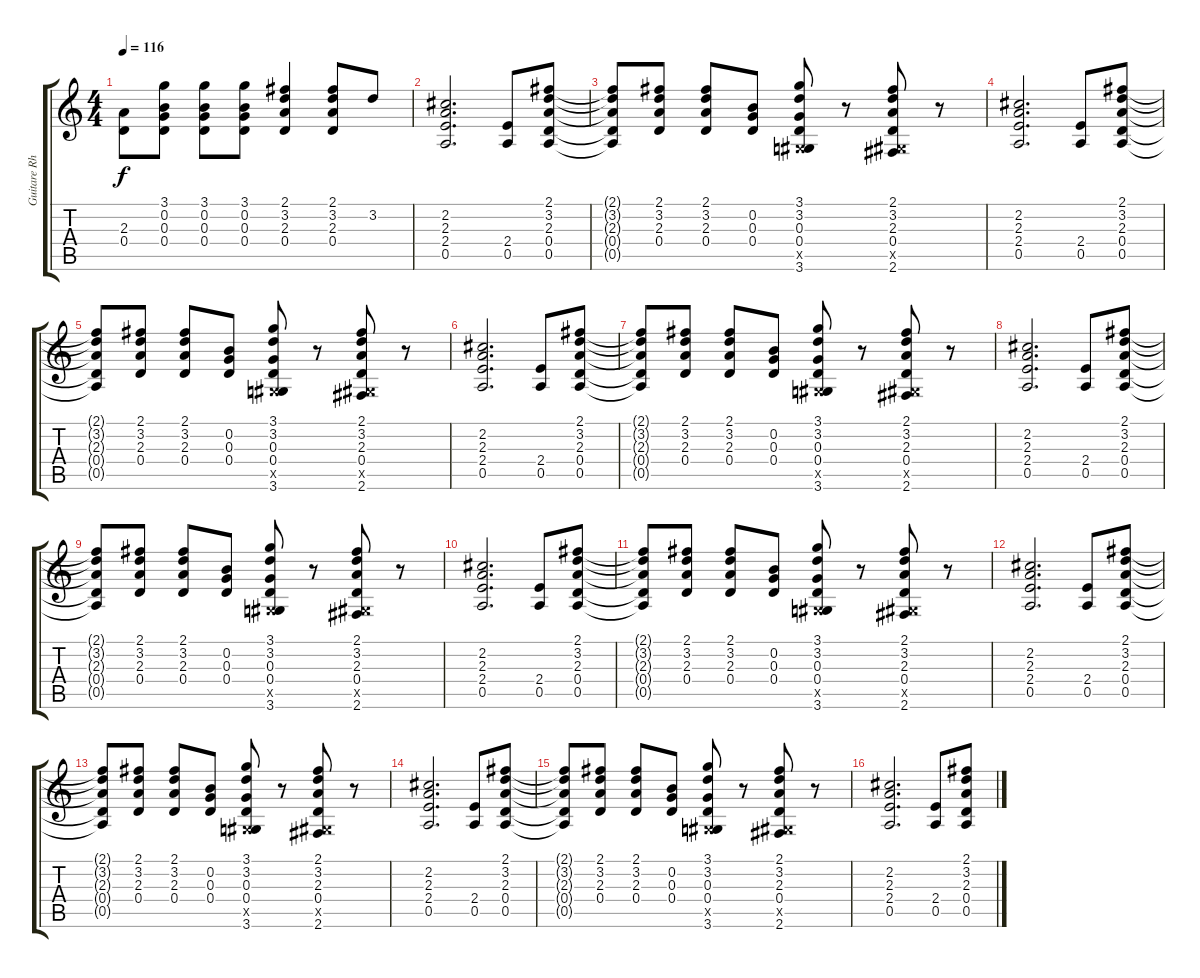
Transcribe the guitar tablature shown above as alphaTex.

\track ("Guitare Rhytmique" "Guitare Rh") {instrument overdrivenguitar}
\staff {score tabs}
\tuning (E4 B3 G3 D3 A2 E2) {hide}
\ts (4 4)
\tempo 116
\clef g2
\ks c
(2.3 0.4).8{dy f} (3.1 0.2 0.3 0.4).8 (3.1 0.2 0.3 0.4).8 (3.1 0.2 0.3 0.4).8 (2.1 3.2 2.3 0.4).4 (2.1 3.2 2.3 0.4).8 3.2.8 |
(2.2 2.3 2.4 0.5).2{d} (2.4 0.5).8 (2.1 3.2 2.3 0.4 0.5).8 |
(2.1{t} 3.2{t} 2.3{t} 0.4{t} 0.5{t}).8 (2.1 3.2 2.3 0.4).8 (2.1 3.2 2.3 0.4).8 (0.2 0.3 0.4).8 (3.1 3.2 0.3 0.4 -1.5{x} 3.6).8 r.8 (2.1 3.2 2.3 0.4 -1.5{x} 2.6).8 r.8 |
(2.2 2.3 2.4 0.5).2{d} (2.4 0.5).8 (2.1 3.2 2.3 0.4 0.5).8 |
(2.1{t} 3.2{t} 2.3{t} 0.4{t} 0.5{t}).8 (2.1 3.2 2.3 0.4).8 (2.1 3.2 2.3 0.4).8 (0.2 0.3 0.4).8 (3.1 3.2 0.3 0.4 -1.5{x} 3.6).8 r.8 (2.1 3.2 2.3 0.4 -1.5{x} 2.6).8 r.8 |
(2.2 2.3 2.4 0.5).2{d} (2.4 0.5).8 (2.1 3.2 2.3 0.4 0.5).8 |
(2.1{t} 3.2{t} 2.3{t} 0.4{t} 0.5{t}).8 (2.1 3.2 2.3 0.4).8 (2.1 3.2 2.3 0.4).8 (0.2 0.3 0.4).8 (3.1 3.2 0.3 0.4 -1.5{x} 3.6).8 r.8 (2.1 3.2 2.3 0.4 -1.5{x} 2.6).8 r.8 |
(2.2 2.3 2.4 0.5).2{d} (2.4 0.5).8 (2.1 3.2 2.3 0.4 0.5).8 |
(2.1{t} 3.2{t} 2.3{t} 0.4{t} 0.5{t}).8 (2.1 3.2 2.3 0.4).8 (2.1 3.2 2.3 0.4).8 (0.2 0.3 0.4).8 (3.1 3.2 0.3 0.4 -1.5{x} 3.6).8 r.8 (2.1 3.2 2.3 0.4 -1.5{x} 2.6).8 r.8 |
(2.2 2.3 2.4 0.5).2{d} (2.4 0.5).8 (2.1 3.2 2.3 0.4 0.5).8 |
(2.1{t} 3.2{t} 2.3{t} 0.4{t} 0.5{t}).8 (2.1 3.2 2.3 0.4).8 (2.1 3.2 2.3 0.4).8 (0.2 0.3 0.4).8 (3.1 3.2 0.3 0.4 -1.5{x} 3.6).8 r.8 (2.1 3.2 2.3 0.4 -1.5{x} 2.6).8 r.8 |
(2.2 2.3 2.4 0.5).2{d} (2.4 0.5).8 (2.1 3.2 2.3 0.4 0.5).8 |
(2.1{t} 3.2{t} 2.3{t} 0.4{t} 0.5{t}).8 (2.1 3.2 2.3 0.4).8 (2.1 3.2 2.3 0.4).8 (0.2 0.3 0.4).8 (3.1 3.2 0.3 0.4 -1.5{x} 3.6).8 r.8 (2.1 3.2 2.3 0.4 -1.5{x} 2.6).8 r.8 |
(2.2 2.3 2.4 0.5).2{d} (2.4 0.5).8 (2.1 3.2 2.3 0.4 0.5).8 |
(2.1{t} 3.2{t} 2.3{t} 0.4{t} 0.5{t}).8 (2.1 3.2 2.3 0.4).8 (2.1 3.2 2.3 0.4).8 (0.2 0.3 0.4).8 (3.1 3.2 0.3 0.4 -1.5{x} 3.6).8 r.8 (2.1 3.2 2.3 0.4 -1.5{x} 2.6).8 r.8 |
(2.2 2.3 2.4 0.5).2{d} (2.4 0.5).8 (2.1 3.2 2.3 0.4 0.5).8
